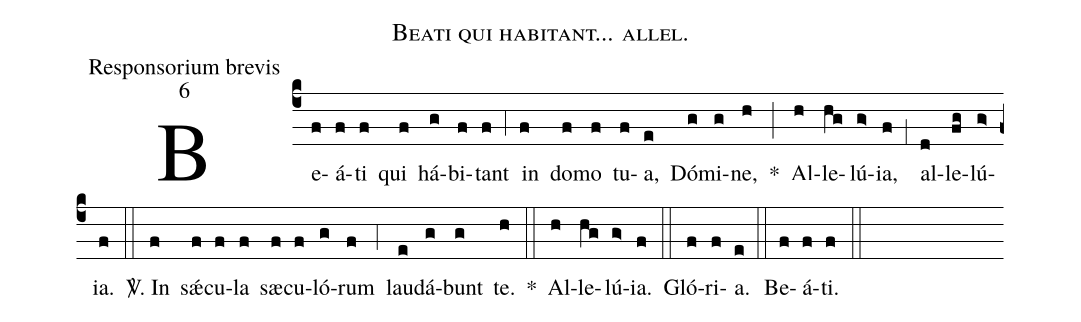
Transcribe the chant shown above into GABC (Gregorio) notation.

name:Beati qui habitant... allel.;
office-part:Responsorium brevis;
mode:6;
%%
(c4) Be(f)á(f)ti(f) qui(f) há(g)bi(f)tant(f) (,4) in(f) do(f)mo(f) tu(f)a,(e) Dó(g)mi(g)ne,(h) *(;) Al(h)le(hg)lú(g>)ia,(f) (,1) al(d)le(fg)lú(g>)ia.(f) (::)

<sp>V/</sp>. In(f) s{<sp>'ae</sp>}(f)cu(f)la(f) sæ(f)cu(f)ló(g)rum(f) (,4) lau(e)dá(g)bunt(g) te.(h) *(::) Al(h)le(hg)lú(g>)ia.(f) (::)

Gló(f)ri(f)a.(e) (::)
Be(f)á(f)ti.(f) (::)
